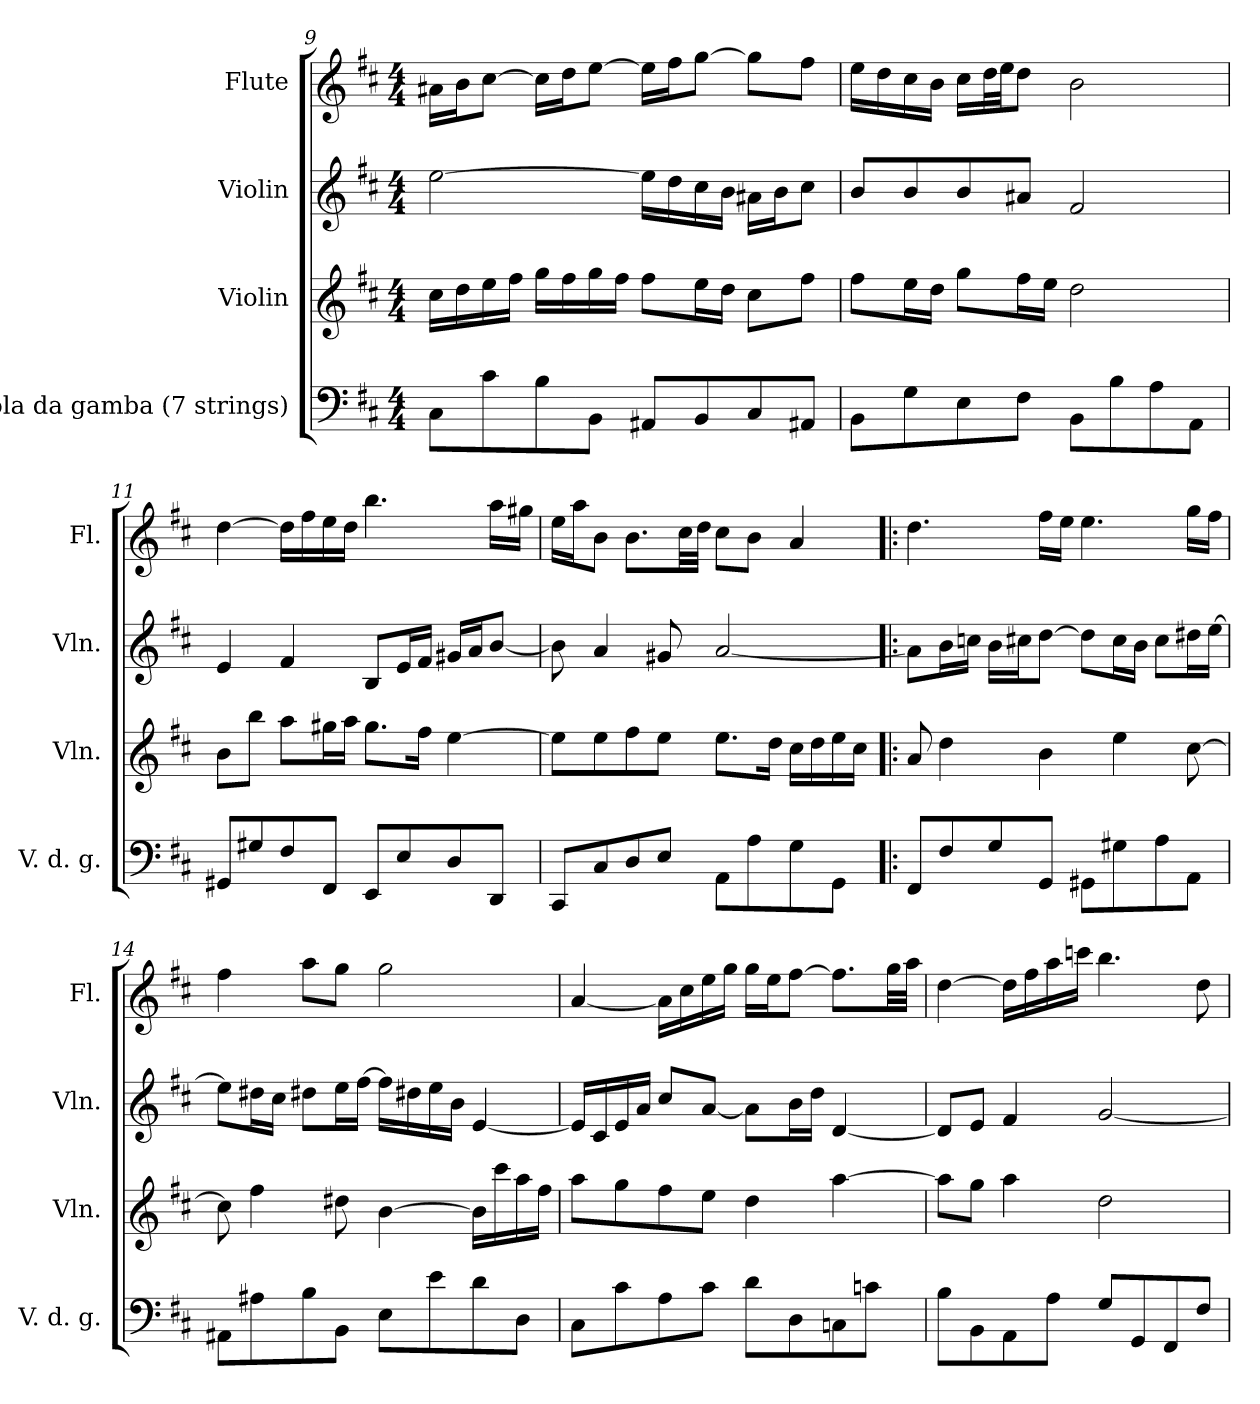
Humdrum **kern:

**kern	**kern	**kern	**kern
*part4	*part3	*part2	*part1
*staff4	*staff3	*staff2	*staff1
*I"Viola da gamba (7 strings)	*I"Violin	*I"Violin	*I"Flute
*I'V. d. g.	*I'Vln.	*I'Vln.	*I'Fl.
!!LO:LB:g=z
*clefF4	*clefG2	*clefG2	*clefG2
*k[f#c#]	*k[f#c#]	*k[f#c#]	*k[f#c#]
*M4/4	*M4/4	*M4/4	*M4/4
=9	=9	=9	=9
8C#\L	16cc#\LL	[2ee\	16a#X\LL
.	16dd\	.	16b\J
8c#\	16ee\	.	[8cc#\J
.	16ff#\JJ	.	.
8B\	16gg\LL	.	16cc#\LL]
.	16ff#\	.	16dd\J
8BB\J	16gg\	.	[8ee\J
.	16ff#\JJ	.	.
8AA#X/L	8ff#\L	16ee\LL]	16ee\LL]
.	.	16dd\	16ff#\J
8BB/	16ee\L	16cc#\	[8gg\J
.	16dd\JJ	16b\JJ	.
8C#/	8cc#\L	16a#X\LL	8gg\L]
.	.	16b\J	.
8AA#X/J	8ff#\J	8cc#\J	8ff#\J
=10	=10	=10	=10
8BB\L	8ff#\L	8b/L	16ee\LL
.	.	.	16dd\
8G\	16ee\L	8b/	16cc#\
.	16dd\JJ	.	16b\JJ
8E\	8gg\L	8b/	16cc#\LL
.	.	.	32dd\L
.	.	.	32ee\JJ
8F#\J	16ff#\L	8a#X/J	8dd\J
.	16ee\JJ	.	.
8BB\L	2dd\	2f#/	2b\
8B\	.	.	.
8A\	.	.	.
8AA\J	.	.	.
!!LO:LB:g=z
=11	=11	=11	=11
8GG#X/L	8b\L	4e/	[4dd\
8G#X/	8bb\J	.	.
8F#/	8aa\L	4f#/	16dd\LL]
.	.	.	16ff#\
8FF#/J	16gg#X\L	.	16ee\
.	16aa\JJ	.	16dd\JJ
8EE/L	8.gg#\L	8B/L	4.bb\
8E/	.	16e/L	.
.	16ff#\Jk	16f#/JJ	.
8D/	[4ee\	16g#X/LL	.
.	.	16a/J	.
8DD/J	.	[8b/J	16aa\LL
.	.	.	16gg#X\JJ
=12	=12	=12	=12
8CC#/L	8ee\L]	8b\]	16ee\LL
.	.	.	16aa\J
8C#/	8ee\	4a/	8b\J
8D/	8ff#\	.	8.b\L
8E/J	8ee\J	8g#X/	.
.	.	.	32cc#\LL
.	.	.	32dd\JJJ
8AA\L	8.ee\L	[2a/	8cc#\L
8A\	.	.	8b\J
.	16dd\Jk	.	.
8G\	16cc#\LL	.	4a/
.	16dd\	.	.
8GG\J	16ee\	.	.
.	16cc#\JJ	.	.
!!LO:PB:g=z
=13!|:	=13!|:	=13!|:	=13!|:
8FF#/L	8a/	8a\L]	4.dd\
8F#/	4dd\	16b\L	.
.	.	16ccn\JJ	.
8G/	.	16b\LL	.
.	.	16cc#X\J	.
8GG/J	4b\	[8dd\J	16ff#\LL
.	.	.	16ee\JJ
8GG#X\L	.	8dd\L]	4.ee\
8G#X\	4ee\	16cc#\L	.
.	.	16b\JJ	.
8A\	.	8cc#\L	.
8AA\J	[8cc#\	16dd#X\L	16gg\LL
.	.	[16ee\JJ	16ff#\JJ
=14	=14	=14	=14
8AA#X\L	8cc#\]	8ee\L]	4ff#\
8A#X\	4ff#\	16dd#X\L	.
.	.	16cc#\JJ	.
8B\	.	8dd#X\L	8aa\L
8BB\J	8dd#X\	16ee\L	8gg\J
.	.	[16ff#\JJ	.
8E\L	[4b\	16ff#\LL]	2gg\
.	.	16dd#X\	.
8e\	.	16ee\	.
.	.	16b\JJ	.
8d\	16b\LL]	[4e/	.
.	16ccc#\	.	.
8D\J	16aa\	.	.
.	16ff#\JJ	.	.
!!LO:LB:g=z
=15	=15	=15	=15
8C#\L	8aa\L	16e/LL]	[4a/
.	.	16c#/	.
8c#\	8gg\	16e/	.
.	.	16a/JJ	.
8A\	8ff#\	8cc#/L	16a\LL]
.	.	.	16cc#\
8c#\J	8ee\J	[8a/J	16ee\
.	.	.	16gg\JJ
8d\L	4dd\	8a\L]	16gg\LL
.	.	.	16ee\J
8D\	.	16b\L	[8ff#\J
.	.	16dd\JJ	.
8Cn\	[4aa\	[4d/	8.ff#\L]
8cn\J	.	.	.
.	.	.	32gg\LL
.	.	.	32aa\JJJ
=16	=16	=16	=16
8B\L	8aa\L]	8d/L]	[4dd\
8BB\	8gg\J	8e/J	.
8AA\	4aa\	4f#/	16dd\LL]
.	.	.	16ff#\
8A\J	.	.	16aa\
.	.	.	16cccn\JJ
8G/L	2dd\	[2g/	4.bb\
8GG/	.	.	.
8FF#/	.	.	.
8F#/J	.	.	8dd\
=	=	=	=
*-	*-	*-	*-
